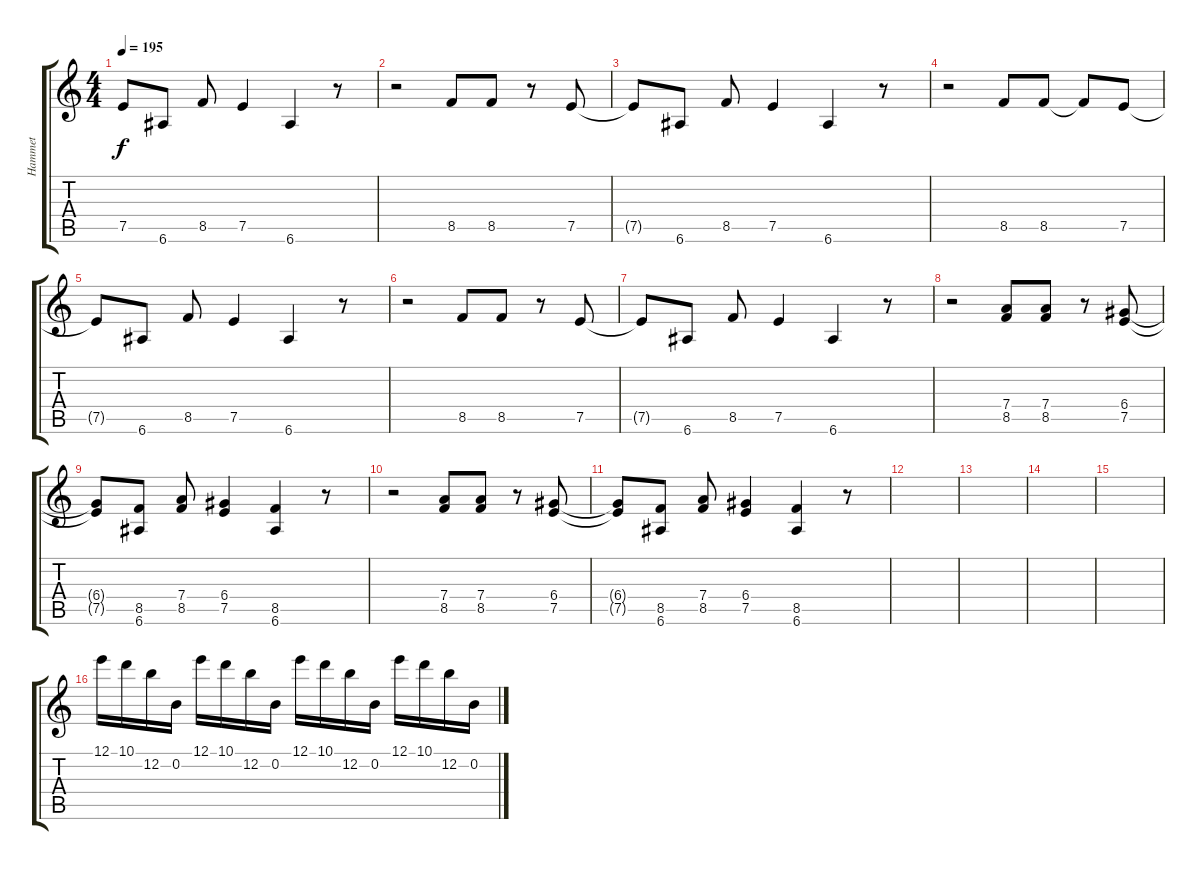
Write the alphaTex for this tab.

\track ("Hammet" "Hammet") {instrument acousticguitarsteel}
\staff {score tabs}
\tuning (E4 B3 G3 D3 A2 E2) {hide}
\ts (4 4)
\tempo 195
\clef g2
\ks c
7.5{t}.8{dy f} 6.6.8 8.5.8 7.5.4 6.6.4 r.8 |
r.2 8.5.8 8.5.8 r.8 7.5.8 |
7.5{t}.8 6.6.8 8.5.8 7.5.4 6.6.4 r.8 |
r.2 8.5.8 8.5.8 8.5{t}.8 7.5.8 |
7.5{t}.8 6.6.8 8.5.8 7.5.4 6.6.4 r.8 |
r.2 8.5.8 8.5.8 r.8 7.5.8 |
7.5{t}.8 6.6.8 8.5.8 7.5.4 6.6.4 r.8 |
r.2 (7.4 8.5).8 (7.4 8.5).8 r.8 (6.4 7.5).8 |
(6.4{t} 7.5{t}).8 (8.5 6.6).8 (7.4 8.5).8 (6.4 7.5).4 (8.5 6.6).4 r.8 |
r.2 (7.4 8.5).8 (7.4 8.5).8 r.8 (6.4 7.5).8 |
(6.4{t} 7.5{t}).8 (8.5 6.6).8 (7.4 8.5).8 (6.4 7.5).4 (8.5 6.6).4 r.8 |
|
|
|
|
12.1.16 10.1.16 12.2.16 0.2.16 12.1.16 10.1.16 12.2.16 0.2.16 12.1.16 10.1.16 12.2.16 0.2.16 12.1.16 10.1.16 12.2.16 0.2.16
